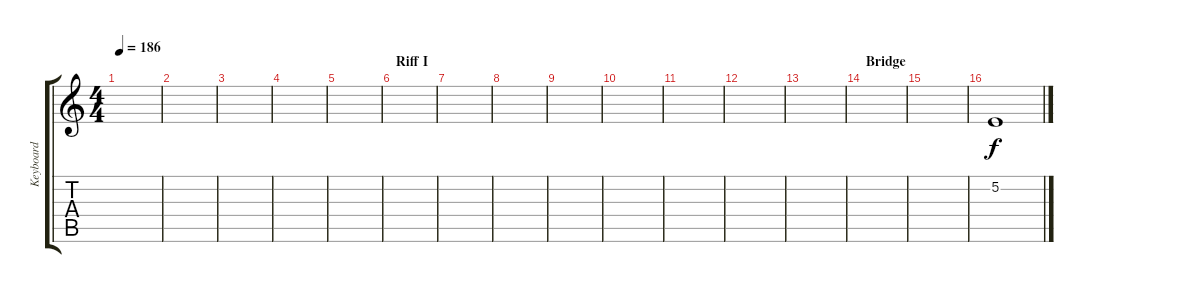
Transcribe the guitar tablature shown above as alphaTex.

\track ("Keyboard" "Keyboard") {instrument rockorgan}
\staff {score tabs}
\tuning (E4 B3 G3 D3 A2 E2) {hide}
\ts (4 4)
\tempo 186
\clef g2
\ks c
|
|
|
|
|
\section ("" "Riff I")
|
|
|
|
|
|
|
|
\section ("" "Bridge")
|
|
5.2.1{dy f}
